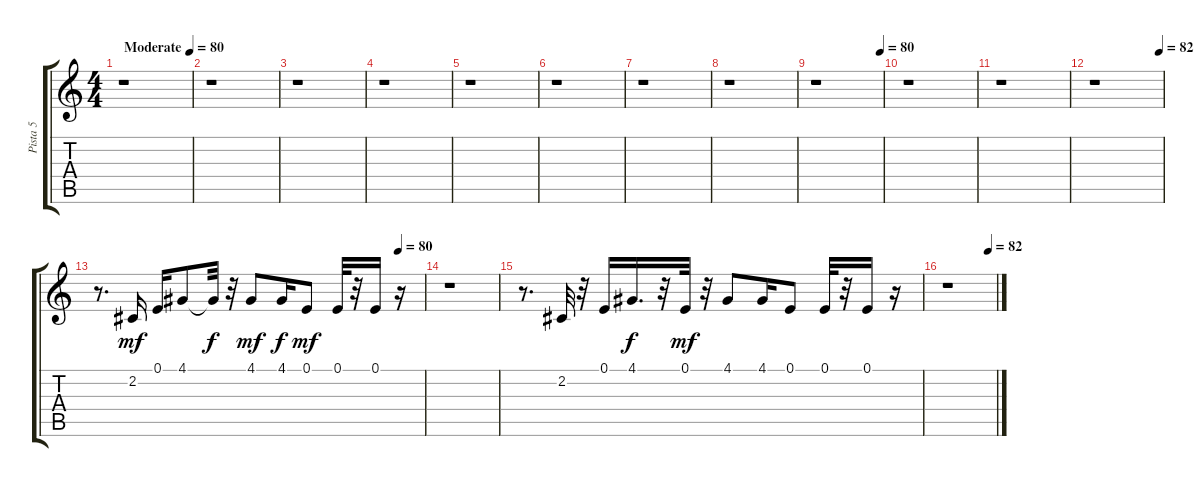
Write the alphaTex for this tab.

\track ("Pista 5" "Pista 5") {instrument stringensemble1}
\staff {score tabs}
\tuning (E4 B3 G3 D3 A2 E2) {hide}
\ts (4 4)
\tempo (80 "Moderate")
\clef g2
\ks c
r.1{dy mf instrument stringensemble1} |
r.1 |
r.1 |
r.1 |
r.1 |
r.1 |
r.1 |
r.1 |
\tempo (80 0.96875)
r.1 |
r.1 |
r.1 |
\tempo (82 0.95625)
r.1 |
\tempo (80 0.921875)
r.8{d} 2.2.16 0.1.16 4.1.8 4.1{t}.32{dy f} r.32 4.1.8{dy mf} 4.1.16{dy f} 0.1.8{dy mf} 0.1.32 r.32 0.1.16 r.16 |
r.1 |
r.8{d} 2.2.32 r.32 0.1.16 4.1.16{d dy f} r.32 0.1.32{dy mf} r.32 4.1.8 4.1.16 0.1.8 0.1.32 r.32 0.1.16 r.16 |
\tempo (82 0.846875)
r.1
